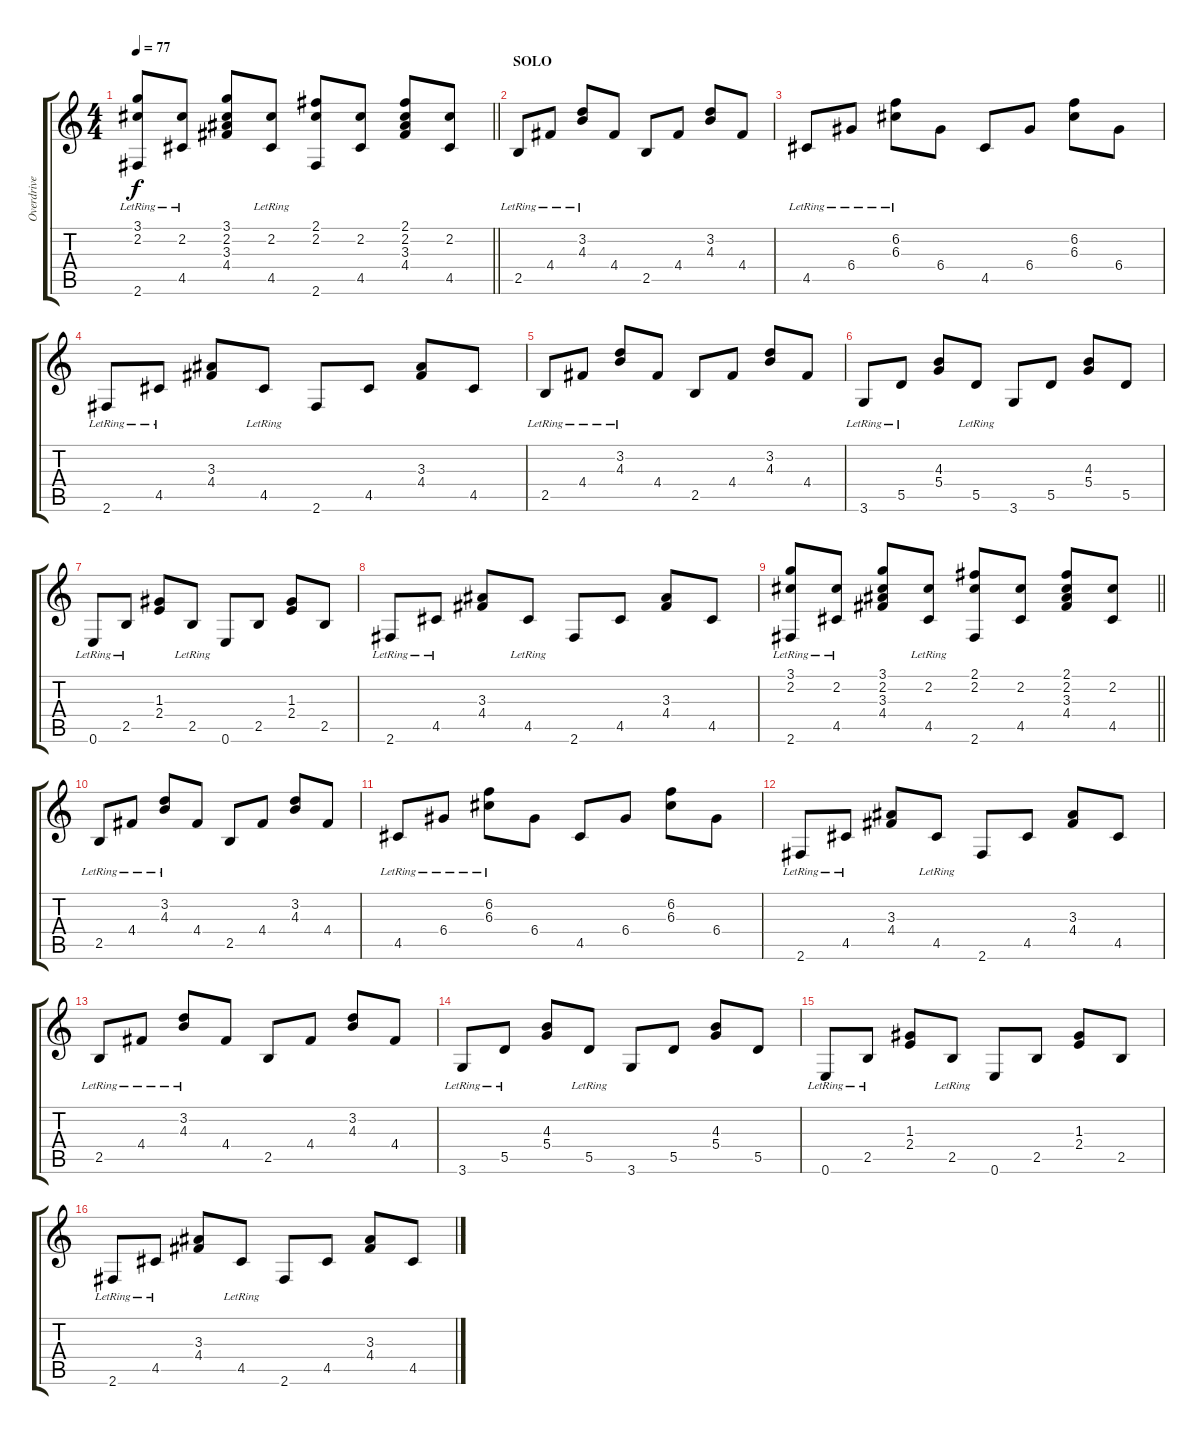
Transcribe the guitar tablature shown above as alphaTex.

\track ("Overdrive guitar" "Overdrive ") {instrument overdrivenguitar}
\staff {score tabs}
\tuning (E4 B3 G3 D3 A2 E2) {hide}
\ts (4 4)
\tempo 77
\clef g2
\barLineRight lightlight
\ks c
(3.1 2.2 2.6{lr}).8{dy f} (2.2 4.5{lr}).8 (3.1 2.2 3.3 4.4).8 (2.2 4.5{lr}).8 (2.1 2.2 2.6).8 (2.2 4.5).8 (2.1 2.2 3.3 4.4).8 (2.2 4.5).8 |
\section ("" "SOLO")
2.5{lr}.8 4.4{lr}.8 (3.2{lr} 4.3).8 4.4.8 2.5.8 4.4.8 (3.2 4.3).8 4.4.8 |
4.5{lr}.8 6.4{lr}.8 (6.2{lr} 6.3).8 6.4.8 4.5.8 6.4.8 (6.2 6.3).8 6.4.8 |
2.6{lr}.8 4.5{lr}.8 (3.3 4.4).8 4.5{lr}.8 2.6.8 4.5.8 (3.3 4.4).8 4.5.8 |
2.5{lr}.8 4.4{lr}.8 (3.2{lr} 4.3).8 4.4.8 2.5.8 4.4.8 (3.2 4.3).8 4.4.8 |
3.6{lr}.8 5.5{lr}.8 (4.3 5.4).8 5.5{lr}.8 3.6.8 5.5.8 (4.3 5.4).8 5.5.8 |
0.6{lr}.8 2.5{lr}.8 (1.3 2.4).8 2.5{lr}.8 0.6.8 2.5.8 (1.3 2.4).8 2.5.8 |
2.6{lr}.8 4.5{lr}.8 (3.3 4.4).8 4.5{lr}.8 2.6.8 4.5.8 (3.3 4.4).8 4.5.8 |
\barLineRight lightlight
(3.1 2.2 2.6{lr}).8 (2.2 4.5{lr}).8 (3.1 2.2 3.3 4.4).8 (2.2 4.5{lr}).8 (2.1 2.2 2.6).8 (2.2 4.5).8 (2.1 2.2 3.3 4.4).8 (2.2 4.5).8 |
2.5{lr}.8 4.4{lr}.8 (3.2{lr} 4.3).8 4.4.8 2.5.8 4.4.8 (3.2 4.3).8 4.4.8 |
4.5{lr}.8 6.4{lr}.8 (6.2{lr} 6.3).8 6.4.8 4.5.8 6.4.8 (6.2 6.3).8 6.4.8 |
2.6{lr}.8 4.5{lr}.8 (3.3 4.4).8 4.5{lr}.8 2.6.8 4.5.8 (3.3 4.4).8 4.5.8 |
2.5{lr}.8 4.4{lr}.8 (3.2{lr} 4.3).8 4.4.8 2.5.8 4.4.8 (3.2 4.3).8 4.4.8 |
3.6{lr}.8 5.5{lr}.8 (4.3 5.4).8 5.5{lr}.8 3.6.8 5.5.8 (4.3 5.4).8 5.5.8 |
0.6{lr}.8 2.5{lr}.8 (1.3 2.4).8 2.5{lr}.8 0.6.8 2.5.8 (1.3 2.4).8 2.5.8 |
2.6{lr}.8 4.5{lr}.8 (3.3 4.4).8 4.5{lr}.8 2.6.8 4.5.8 (3.3 4.4).8 4.5.8
